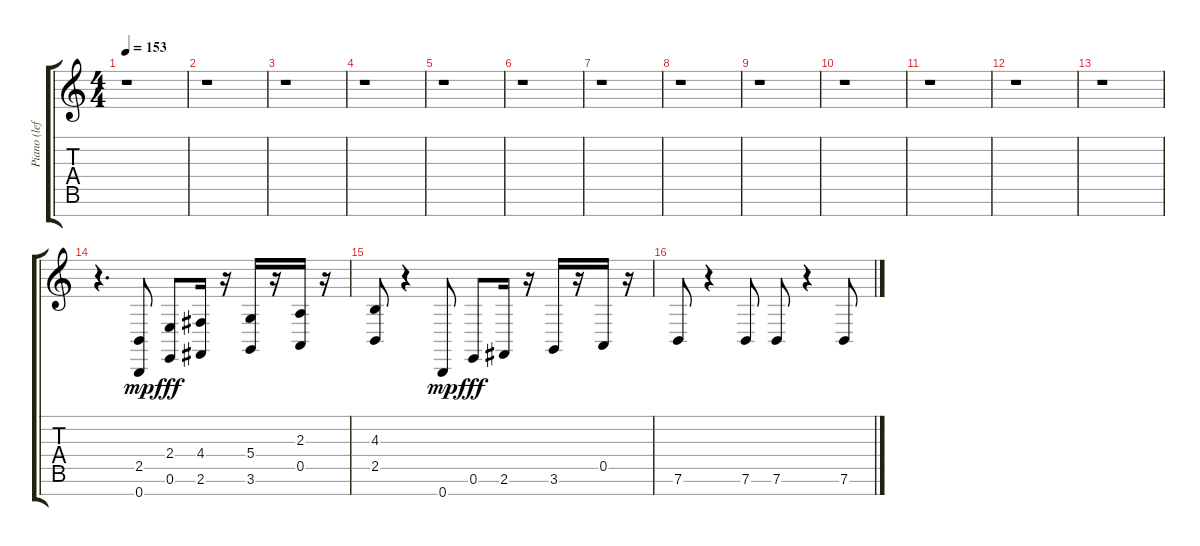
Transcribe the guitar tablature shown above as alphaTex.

\track ("Piano (left hand)" "Piano (lef") {instrument brightacousticpiano}
\staff {score tabs}
\tuning (E4 B3 G3 D3 A2 E2 B1) {hide}
\ts (4 4)
\tempo 153
\clef g2
\ks c
r.1{dy mp} |
r.1 |
r.1 |
r.1 |
r.1 |
r.1 |
r.1 |
r.1 |
r.1 |
r.1 |
r.1 |
r.1 |
r.1 |
r.4{d} (2.5 0.7).8 (2.4 0.6).8{dy fff} (4.4 2.6).16 r.16 (5.4 3.6).16 r.16 (2.3 0.5).16 r.16 |
(4.3 2.5).8 r.4 0.7.8{dy mp} 0.6.8{dy fff} 2.6.16 r.16 3.6.16 r.16 0.5.16 r.16 |
7.6.8 r.4 7.6.8 7.6.8 r.4 7.6.8
